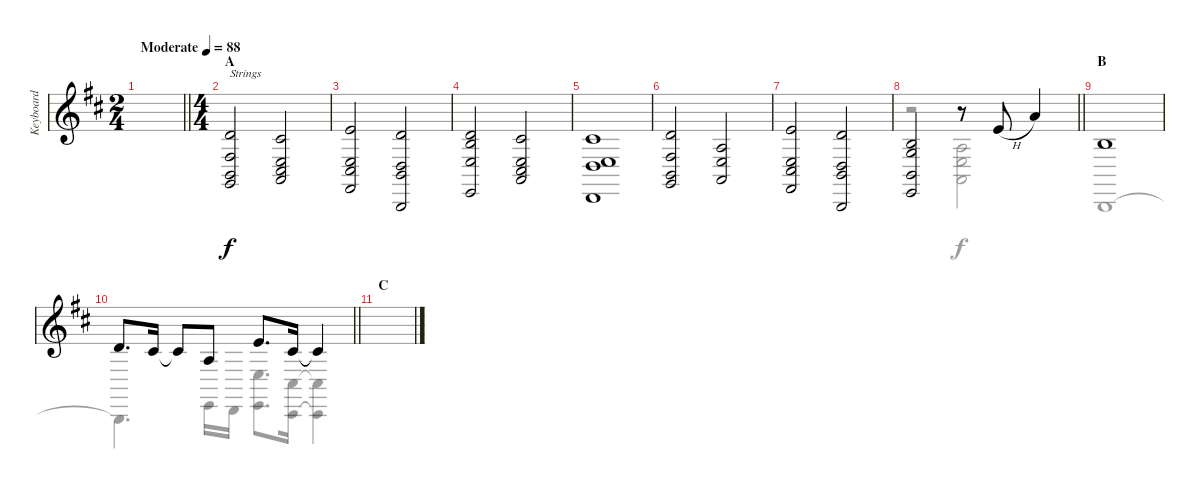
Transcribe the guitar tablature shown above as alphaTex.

\track ("Keyboard" "Keyboard") {instrument stringensemble1}
\staff {score}
\tuning (E4 B3 G3 D3 A2 E2 B1) {hide}
\voice
\ts (2 4)
\tempo (88 "Moderate")
\clef g2
\barLineRight lightlight
\ks d
|
\ts (4 4)
\section ("" "A")
(3.2 4.4 2.5 3.6).2{txt "Strings"} (2.2 2.4 4.5 5.6).2 |
(0.1 2.4 4.5 2.6).2 (3.2 0.4 2.5 0.7).2 |
(3.2 4.3 2.4 0.6).2 (2.2 2.4 4.5 5.6).2 |
(2.2 2.4 5.5 3.7).1 |
(3.2 4.4 2.5 3.6).2 (2.3 2.4 0.5).2 |
(0.1 2.4 4.5 2.6).2 (3.2 0.4 2.5 0.7).2 |
\barLineRight lightlight
(0.2 0.3 2.5 0.6).2 r.8 0.1{h}.8 5.1.4 |
\section ("" "B")
0.2.1 |
\barLineRight lightlight
3.2.8{d} 2.2.16 2.2{t}.8 2.3.8 0.1.8{d} 2.2.16 2.2{t}.4 |
\section ("" "C")
|
|
|
|
|
\voice
\clef g2
\ottava regular
\simile none
\barLineRight lightlight
\ks d
|
|
|
|
|
|
|
\barLineRight lightlight
r.2 (2.3 2.4 0.5).2 |
0.7.1 |
\barLineRight lightlight
0.7{t}.4{d} 0.6.16 3.7.16 (2.4 0.6).8{d} (4.5 2.7).16 (4.5{t} 2.7{t}).4 |
|
|
|
|
|
